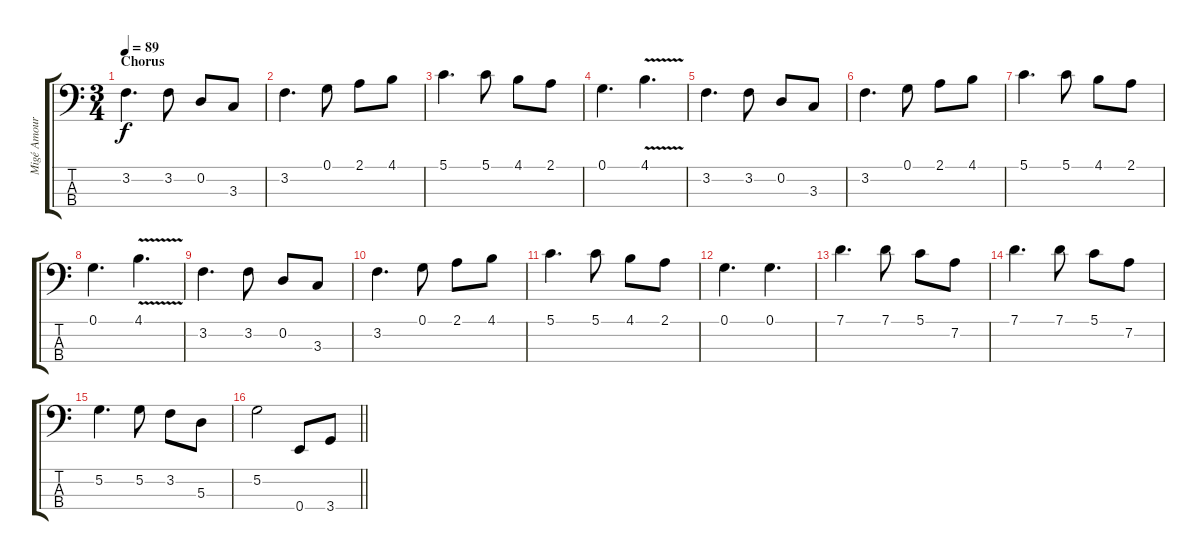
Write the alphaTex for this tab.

\track ("Migé Amour (Bass)" "Migé Amour") {instrument acousticbass}
\staff {score tabs}
\tuning (G2 D2 A1 E1) {hide}
\ts (3 4)
\section ("" "Chorus")
\tempo 89
\clef f4
\ks c
3.2.4{d dy f} 3.2.8 0.2.8 3.3.8 |
3.2.4{d} 0.1.8 2.1.8 4.1.8 |
5.1.4{d} 5.1.8 4.1.8 2.1.8 |
0.1.4{d} 4.1{v}.4{d} |
3.2.4{d} 3.2.8 0.2.8 3.3.8 |
3.2.4{d} 0.1.8 2.1.8 4.1.8 |
5.1.4{d} 5.1.8 4.1.8 2.1.8 |
0.1.4{d} 4.1{v}.4{d} |
3.2.4{d} 3.2.8 0.2.8 3.3.8 |
3.2.4{d} 0.1.8 2.1.8 4.1.8 |
5.1.4{d} 5.1.8 4.1.8 2.1.8 |
0.1.4{d} 0.1.4{d} |
7.1.4{d} 7.1.8 5.1.8 7.2.8 |
7.1.4{d} 7.1.8 5.1.8 7.2.8 |
5.2.4{d} 5.2.8 3.2.8 5.3.8 |
\barLineRight lightlight
5.2.2 0.4.8 3.4.8
